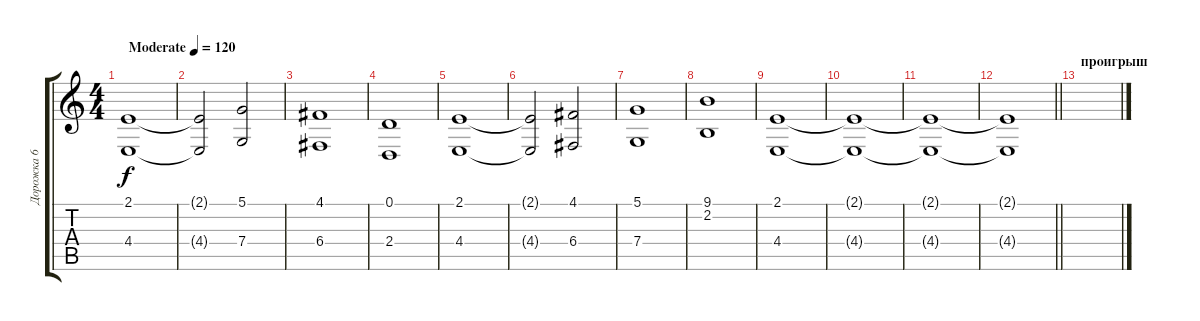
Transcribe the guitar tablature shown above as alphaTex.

\track ("Дорожка 6" "Дорожка 6") {instrument pad8sweep}
\staff {score tabs}
\tuning (D4 A3 F3 C3 G2 C2) {hide}
\ts (4 4)
\tempo (120 "Moderate")
\clef g2
\ks c
(2.1 4.4).1{dy f instrument pad8sweep} |
(2.1{t} 4.4{t}).2 (5.1 7.4).2 |
(4.1 6.4).1 |
(0.1 2.4).1 |
(2.1 4.4).1 |
(2.1{t} 4.4{t}).2 (4.1 6.4).2 |
(5.1 7.4).1 |
(9.1 2.2).1 |
(2.1 4.4).1 |
(2.1{t} 4.4{t}).1 |
(2.1{t} 4.4{t}).1 |
\barLineRight lightlight
(2.1{t} 4.4{t}).1 |
\section ("" "проигрыш")
